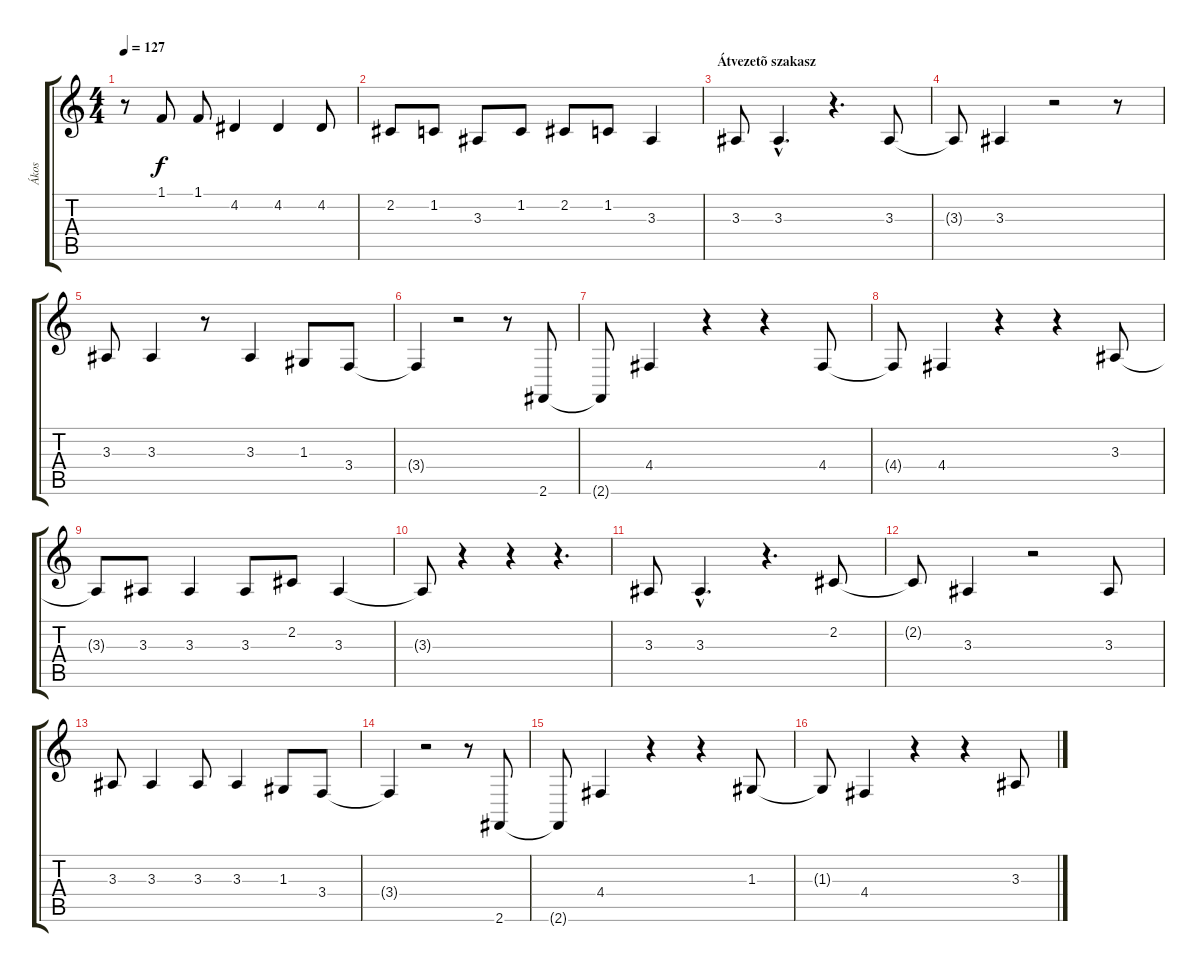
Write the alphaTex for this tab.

\track ("Ákos" "Ákos") {instrument tenorsax}
\staff {score tabs}
\tuning (E4 B3 G3 D3 A2 E2) {hide}
\ts (4 4)
\tempo 127
\clef g2
\ks c
r.8{dy f} 1.1.8 1.1.8 4.2.4 4.2.4 4.2.8 |
2.2.8 1.2.8 3.3.8 1.2.8 2.2.8 1.2.8 3.3.4 |
\section ("" "Átvezetõ szakasz")
3.3.8 3.3{hac}.4{d} r.4{d} 3.3.8 |
3.3{t}.8 3.3.4 r.2 r.8 |
3.3.8 3.3.4 r.8 3.3.4 1.3.8 3.4.8 |
3.4{t}.4 r.2 r.8 2.6.8 |
2.6{t}.8 4.4.4 r.4 r.4 4.4.8 |
4.4{t}.8 4.4.4 r.4 r.4 3.3.8 |
3.3{t}.8 3.3.8 3.3.4 3.3.8 2.2.8 3.3.4 |
3.3{t}.8 r.4 r.4 r.4{d} |
3.3.8 3.3{hac}.4{d} r.4{d} 2.2.8 |
2.2{t}.8 3.3.4 r.2 3.3.8 |
3.3.8 3.3.4 3.3.8 3.3.4 1.3.8 3.4.8 |
3.4{t}.4 r.2 r.8 2.6.8 |
2.6{t}.8 4.4.4 r.4 r.4 1.3.8 |
1.3{t}.8 4.4.4 r.4 r.4 3.3.8
